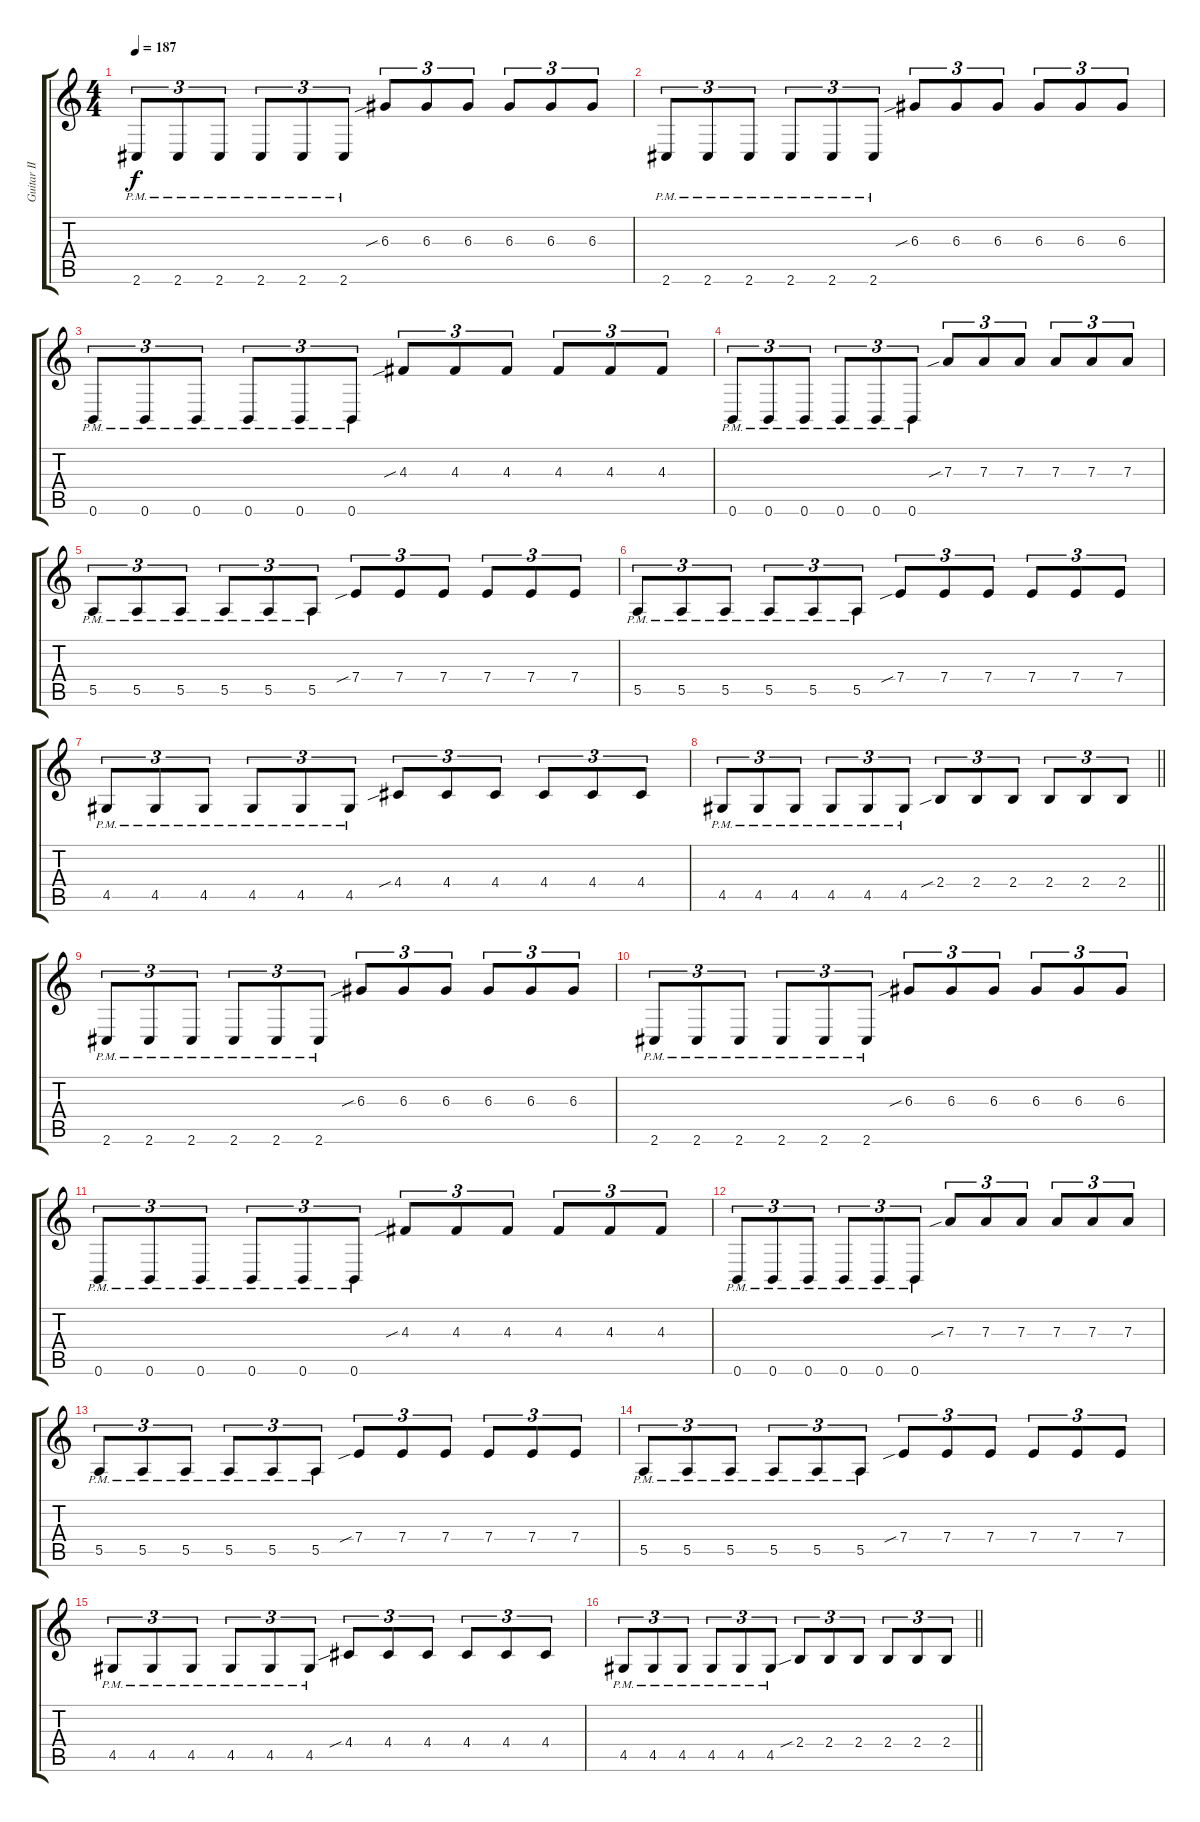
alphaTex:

\track ("Guitar II" "Guitar II") {instrument distortionguitar}
\staff {score tabs}
\tuning (B3 Gb3 D3 A2 E2 B1) {hide}
\ts (4 4)
\section ("" "")
\tempo 187
\clef g2
\ks c
2.6{pm}.8{tu (3 2) dy f volume 13} 2.6{pm}.8{tu (3 2)} 2.6{pm}.8{tu (3 2)} 2.6{pm}.8{tu (3 2)} 2.6{pm}.8{tu (3 2)} 2.6{pm}.8{tu (3 2)} 6.3{sib}.8{tu (3 2)} 6.3.8{tu (3 2)} 6.3.8{tu (3 2)} 6.3.8{tu (3 2)} 6.3.8{tu (3 2)} 6.3.8{tu (3 2)} |
2.6{pm}.8{tu (3 2)} 2.6{pm}.8{tu (3 2)} 2.6{pm}.8{tu (3 2)} 2.6{pm}.8{tu (3 2)} 2.6{pm}.8{tu (3 2)} 2.6{pm}.8{tu (3 2)} 6.3{sib}.8{tu (3 2)} 6.3.8{tu (3 2)} 6.3.8{tu (3 2)} 6.3.8{tu (3 2)} 6.3.8{tu (3 2)} 6.3.8{tu (3 2)} |
0.6{pm}.8{tu (3 2)} 0.6{pm}.8{tu (3 2)} 0.6{pm}.8{tu (3 2)} 0.6{pm}.8{tu (3 2)} 0.6{pm}.8{tu (3 2)} 0.6{pm}.8{tu (3 2)} 4.3{sib}.8{tu (3 2)} 4.3.8{tu (3 2)} 4.3.8{tu (3 2)} 4.3.8{tu (3 2)} 4.3.8{tu (3 2)} 4.3.8{tu (3 2)} |
0.6{pm}.8{tu (3 2)} 0.6{pm}.8{tu (3 2)} 0.6{pm}.8{tu (3 2)} 0.6{pm}.8{tu (3 2)} 0.6{pm}.8{tu (3 2)} 0.6{pm}.8{tu (3 2)} 7.3{sib}.8{tu (3 2)} 7.3.8{tu (3 2)} 7.3.8{tu (3 2)} 7.3.8{tu (3 2)} 7.3.8{tu (3 2)} 7.3.8{tu (3 2)} |
5.5{pm}.8{tu (3 2)} 5.5{pm}.8{tu (3 2)} 5.5{pm}.8{tu (3 2)} 5.5{pm}.8{tu (3 2)} 5.5{pm}.8{tu (3 2)} 5.5{pm}.8{tu (3 2)} 7.4{sib}.8{tu (3 2)} 7.4.8{tu (3 2)} 7.4.8{tu (3 2)} 7.4.8{tu (3 2)} 7.4.8{tu (3 2)} 7.4.8{tu (3 2)} |
5.5{pm}.8{tu (3 2)} 5.5{pm}.8{tu (3 2)} 5.5{pm}.8{tu (3 2)} 5.5{pm}.8{tu (3 2)} 5.5{pm}.8{tu (3 2)} 5.5{pm}.8{tu (3 2)} 7.4{sib}.8{tu (3 2)} 7.4.8{tu (3 2)} 7.4.8{tu (3 2)} 7.4.8{tu (3 2)} 7.4.8{tu (3 2)} 7.4.8{tu (3 2)} |
4.5{pm}.8{tu (3 2)} 4.5{pm}.8{tu (3 2)} 4.5{pm}.8{tu (3 2)} 4.5{pm}.8{tu (3 2)} 4.5{pm}.8{tu (3 2)} 4.5{pm}.8{tu (3 2)} 4.4{sib}.8{tu (3 2)} 4.4.8{tu (3 2)} 4.4.8{tu (3 2)} 4.4.8{tu (3 2)} 4.4.8{tu (3 2)} 4.4.8{tu (3 2)} |
\barLineRight lightlight
4.5{pm}.8{tu (3 2)} 4.5{pm}.8{tu (3 2)} 4.5{pm}.8{tu (3 2)} 4.5{pm}.8{tu (3 2)} 4.5{pm}.8{tu (3 2)} 4.5{pm}.8{tu (3 2)} 2.4{sib}.8{tu (3 2)} 2.4.8{tu (3 2)} 2.4.8{tu (3 2)} 2.4.8{tu (3 2)} 2.4.8{tu (3 2)} 2.4.8{tu (3 2)} |
\section ("" "")
2.6{pm}.8{tu (3 2)} 2.6{pm}.8{tu (3 2)} 2.6{pm}.8{tu (3 2)} 2.6{pm}.8{tu (3 2)} 2.6{pm}.8{tu (3 2)} 2.6{pm}.8{tu (3 2)} 6.3{sib}.8{tu (3 2)} 6.3.8{tu (3 2)} 6.3.8{tu (3 2)} 6.3.8{tu (3 2)} 6.3.8{tu (3 2)} 6.3.8{tu (3 2)} |
2.6{pm}.8{tu (3 2)} 2.6{pm}.8{tu (3 2)} 2.6{pm}.8{tu (3 2)} 2.6{pm}.8{tu (3 2)} 2.6{pm}.8{tu (3 2)} 2.6{pm}.8{tu (3 2)} 6.3{sib}.8{tu (3 2)} 6.3.8{tu (3 2)} 6.3.8{tu (3 2)} 6.3.8{tu (3 2)} 6.3.8{tu (3 2)} 6.3.8{tu (3 2)} |
0.6{pm}.8{tu (3 2)} 0.6{pm}.8{tu (3 2)} 0.6{pm}.8{tu (3 2)} 0.6{pm}.8{tu (3 2)} 0.6{pm}.8{tu (3 2)} 0.6{pm}.8{tu (3 2)} 4.3{sib}.8{tu (3 2)} 4.3.8{tu (3 2)} 4.3.8{tu (3 2)} 4.3.8{tu (3 2)} 4.3.8{tu (3 2)} 4.3.8{tu (3 2)} |
0.6{pm}.8{tu (3 2)} 0.6{pm}.8{tu (3 2)} 0.6{pm}.8{tu (3 2)} 0.6{pm}.8{tu (3 2)} 0.6{pm}.8{tu (3 2)} 0.6{pm}.8{tu (3 2)} 7.3{sib}.8{tu (3 2)} 7.3.8{tu (3 2)} 7.3.8{tu (3 2)} 7.3.8{tu (3 2)} 7.3.8{tu (3 2)} 7.3.8{tu (3 2)} |
5.5{pm}.8{tu (3 2)} 5.5{pm}.8{tu (3 2)} 5.5{pm}.8{tu (3 2)} 5.5{pm}.8{tu (3 2)} 5.5{pm}.8{tu (3 2)} 5.5{pm}.8{tu (3 2)} 7.4{sib}.8{tu (3 2)} 7.4.8{tu (3 2)} 7.4.8{tu (3 2)} 7.4.8{tu (3 2)} 7.4.8{tu (3 2)} 7.4.8{tu (3 2)} |
5.5{pm}.8{tu (3 2)} 5.5{pm}.8{tu (3 2)} 5.5{pm}.8{tu (3 2)} 5.5{pm}.8{tu (3 2)} 5.5{pm}.8{tu (3 2)} 5.5{pm}.8{tu (3 2)} 7.4{sib}.8{tu (3 2)} 7.4.8{tu (3 2)} 7.4.8{tu (3 2)} 7.4.8{tu (3 2)} 7.4.8{tu (3 2)} 7.4.8{tu (3 2)} |
4.5{pm}.8{tu (3 2)} 4.5{pm}.8{tu (3 2)} 4.5{pm}.8{tu (3 2)} 4.5{pm}.8{tu (3 2)} 4.5{pm}.8{tu (3 2)} 4.5{pm}.8{tu (3 2)} 4.4{sib}.8{tu (3 2)} 4.4.8{tu (3 2)} 4.4.8{tu (3 2)} 4.4.8{tu (3 2)} 4.4.8{tu (3 2)} 4.4.8{tu (3 2)} |
\barLineRight lightlight
4.5{pm}.8{tu (3 2)} 4.5{pm}.8{tu (3 2)} 4.5{pm}.8{tu (3 2)} 4.5{pm}.8{tu (3 2)} 4.5{pm}.8{tu (3 2)} 4.5{pm}.8{tu (3 2)} 2.4{sib}.8{tu (3 2)} 2.4.8{tu (3 2)} 2.4.8{tu (3 2)} 2.4.8{tu (3 2)} 2.4.8{tu (3 2)} 2.4.8{tu (3 2)}
